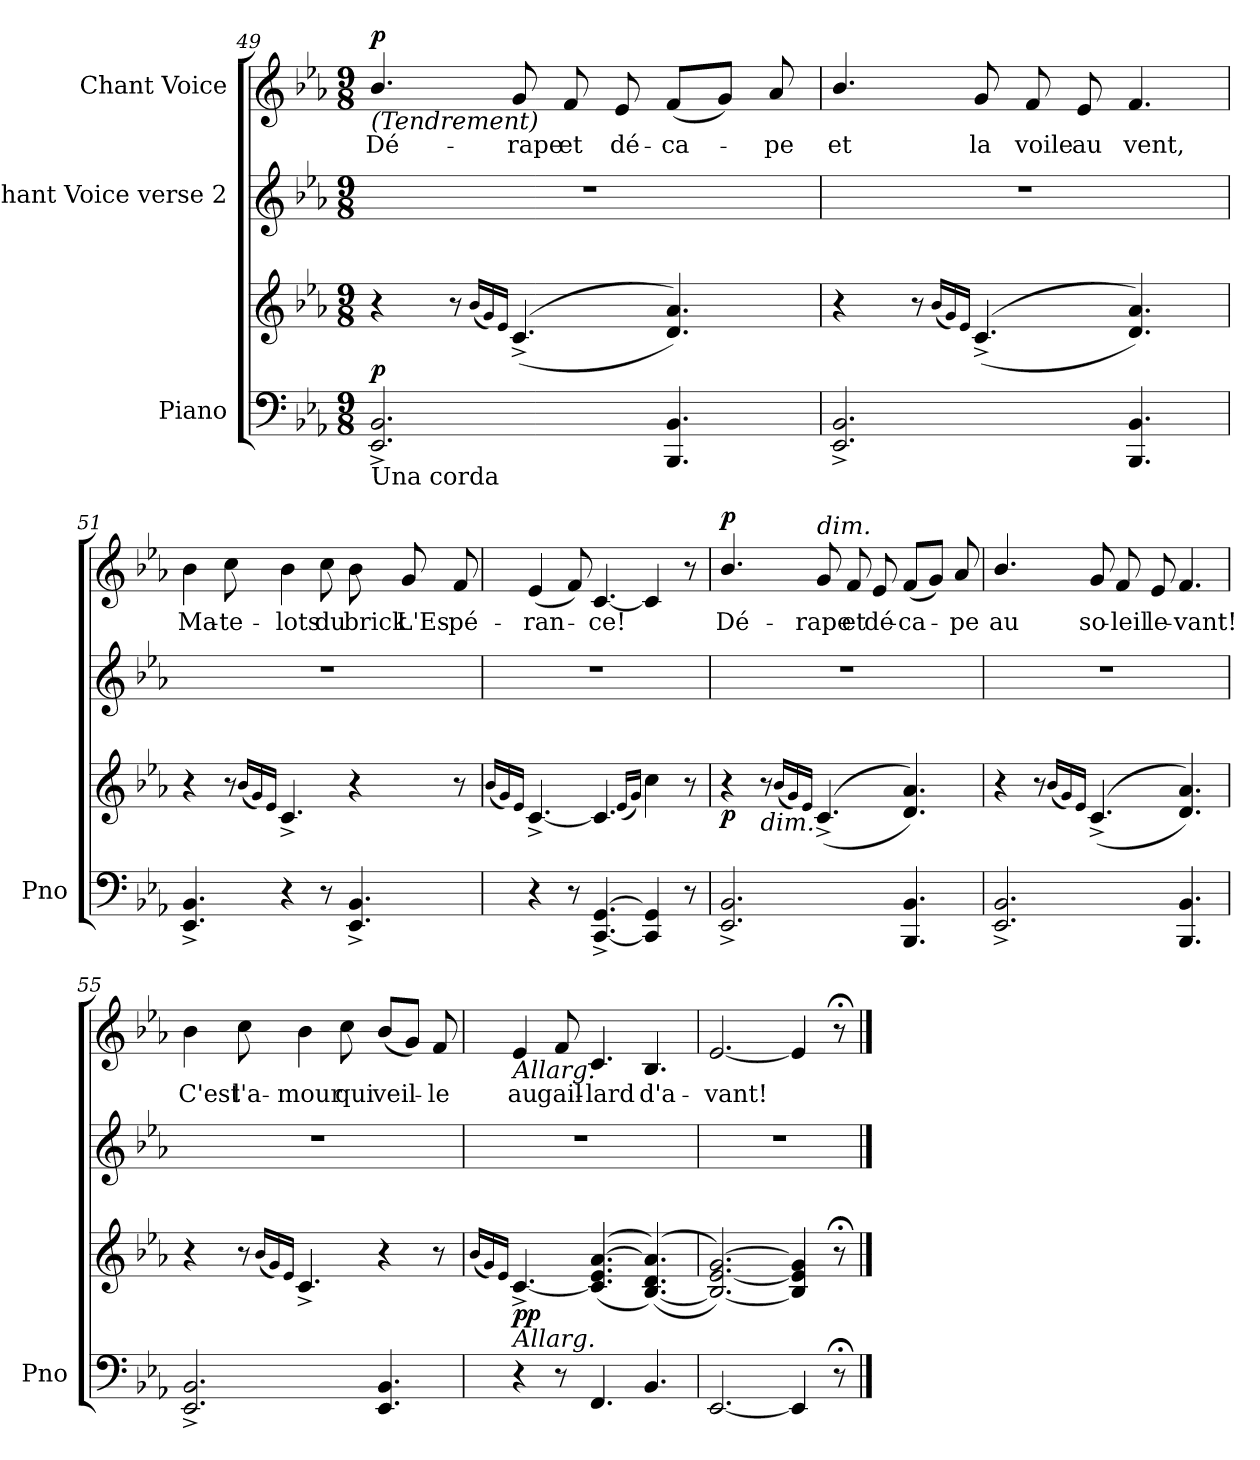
**kern	**kern	**dynam	**kern	**kern	**text	**dynam
*part3	*part3	*part3	*part2	*part1	*part1	*part1
*staff4	*staff3	*staff3/4	*staff2	*staff1	*staff1	*staff1
*I"Piano	*	*	*I"Chant Voice verse 2	*I"Chant Voice	*	*
*I'Pno	*	*	*	*	*	*
*clefF4	*clefG2	*	*clefG2	*clefG2	*	*
*k[b-e-a-]	*k[b-e-a-]	*	*k[b-e-a-]	*k[b-e-a-]	*	*
*M9/8	*M9/8	*	*M9/8	*M9/8	*	*
=49	=49	=49	=49	=49	=49	=49
!	!	!	!	!LO:TX:b:i:t=(Tendrement)	!	!
!LO:TX:b:t=Una corda	!	!	!	!	!	!
!	!	!LO:DY:a=2	!	!	!LO:LY:b	!LO:DY:a
2.EE-/^ 2.BB-/^	4r	p	8%9r	4.b-/	Dé-	p
.	8r	.	.	.	.	.
.	(16qb-/LL	.	.	.	.	.
.	16qg/)	.	.	.	.	.
.	16qe-/JJ	.	.	.	.	.
!	!	!	!	!	!LO:LY:b	!
.	((>4.c^</	.	.	8g/	-rape	.
!	!	!	!	!	!LO:LY:b	!
.	.	.	.	8f/	et	.
!	!	!	!	!	!LO:LY:b	!
.	.	.	.	8e-/	dé-	.
!	!	!	!	!	!LO:LY:b	!
4.BBB-/ 4.BB-/	4.d/ 4.a-/))	.	.	(8f/L	-ca-	.
.	.	.	.	8g/J)	.	.
!	!	!	!	!	!LO:LY:b	!
.	.	.	.	8a-/	-pe	.
!!LO:LB:g=z
=50	=50	=50	=50	=50	=50	=50
!	!	!	!	!	!LO:LY:b	!
2.EE-/^ 2.BB-/^	4r	.	8%9r	4.b-/	et	.
.	8r	.	.	.	.	.
.	(16qb-/LL	.	.	.	.	.
.	16qg/)	.	.	.	.	.
.	16qe-/JJ	.	.	.	.	.
!	!	!	!	!	!LO:LY:b	!
.	((>4.c^/	.	.	8g/	la	.
!	!	!	!	!	!LO:LY:b	!
.	.	.	.	8f/	voile	.
!	!	!	!	!	!LO:LY:b	!
.	.	.	.	8e-/	au	.
!	!	!	!	!	!LO:LY:b	!
4.BBB-/ 4.BB-/	4.d/ 4.a-/))	.	.	4.f/	vent,	.
=51	=51	=51	=51	=51	=51	=51
!	!	!	!	!	!LO:LY:b	!
4.EE-/^ 4.BB-/^	4r	.	8%9r	4b-\	-Ma-	.
!	!	!	!	!	!LO:LY:b	!
.	8r	.	.	8cc\	-te-	.
.	(16qb-/LL	.	.	.	.	.
.	16qg/)	.	.	.	.	.
.	16qe-/JJ	.	.	.	.	.
!	!	!	!	!	!LO:LY:b	!
4r	4.c^/	.	.	4b-\	-lots	.
!	!	!	!	!	!LO:LY:b	!
8r	.	.	.	8cc\	du	.
!	!	!	!	!	!LO:LY:b	!
4.EE-/^ 4.BB-/^	4r	.	.	8b-\	brick	.
!	!	!	!	!	!LO:LY:b	!
.	.	.	.	8g/	L'Es-	.
!	!	!	!	!	!LO:LY:b	!
.	8r	.	.	8f/	-pé-	.
=52	=52	=52	=52	=52	=52	=52
.	(16qb-/LL	.	.	.	.	.
.	16qg/)	.	.	.	.	.
.	16qe-/JJ	.	.	.	.	.
!	!	!	!	!	!LO:LY:b	!
4r	[4.c^/	.	8%9r	(4e-/	-ran-	.
8r	.	.	.	8f/)	.	.
!	!	!	!	!	!LO:LY:b	!
[4.CC/^< [4.GG/^<	4.c/]	.	.	[4.c/	-ce!	.
.	(16qe-/LL	.	.	.	.	.
.	16qg/JJ)	.	.	.	.	.
4CC/] 4GG/]	4cc\	.	.	4c/]	.	.
8r	8r	.	.	8r	.	.
=53	=53	=53	=53	=53	=53	=53
!	!	!LO:DY:b	!	!	!LO:LY:b	!LO:DY:a
2.EE-/^ 2.BB-/^	4r	p	8%9r	4.b-/	Dé-	p
!	!LO:TX:b:i:t=dim.	!	!	!	!	!
.	8r	.	.	.	.	.
.	(16qb-/LL	.	.	.	.	.
.	16qg/)	.	.	.	.	.
.	16qe-/JJ	.	.	.	.	.
!	!	!	!	!LO:TX:a:i:t=dim.	!	!
!	!	!	!	!	!LO:LY:b	!
.	((>4.c^/	.	.	8g/	-rape	.
!	!	!	!	!	!LO:LY:b	!
.	.	.	.	8f/	et	.
!	!	!	!	!	!LO:LY:b	!
.	.	.	.	8e-/	dé-	.
!	!	!	!	!	!LO:LY:b	!
4.BBB-/ 4.BB-/	4.d/ 4.a-/))	.	.	(8f/L	-ca-	.
.	.	.	.	8g/J)	.	.
!	!	!	!	!	!LO:LY:b	!
.	.	.	.	8a-/	-pe	.
!!LO:LB:g=z
=54	=54	=54	=54	=54	=54	=54
!	!	!	!	!	!LO:LY:b	!
2.EE-/^ 2.BB-/^	4r	.	8%9r	4.b-/	au	.
.	8r	.	.	.	.	.
.	(16qb-/LL	.	.	.	.	.
.	16qg/)	.	.	.	.	.
.	16qe-/JJ	.	.	.	.	.
!	!	!	!	!	!LO:LY:b	!
.	((>4.c^/	.	.	8g/	so-	.
!	!	!	!	!	!LO:LY:b	!
.	.	.	.	8f/	-leil	.
!	!	!	!	!	!LO:LY:b	!
.	.	.	.	8e-/	le-	.
!	!	!	!	!	!LO:LY:b	!
4.BBB-/ 4.BB-/	4.d/ 4.a-/))	.	.	4.f/	-vant!	.
=55	=55	=55	=55	=55	=55	=55
!	!	!	!	!	!LO:LY:b	!
2.EE-/^ 2.BB-/^	4r	.	8%9r	4b-\	C'est	.
!	!	!	!	!	!LO:LY:b	!
.	8r	.	.	8cc\	l'a-	.
.	(16qb-/LL	.	.	.	.	.
.	16qg/)	.	.	.	.	.
.	16qe-/JJ	.	.	.	.	.
!	!	!	!	!	!LO:LY:b	!
.	4.c^/	.	.	4b-\	-mour	.
!	!	!	!	!	!LO:LY:b	!
.	.	.	.	8cc\	qui	.
!	!	!	!	!	!LO:LY:b	!
4.EE-/ 4.BB-/	4r	.	.	(8b-/L	veil-	.
.	.	.	.	8g/J)	.	.
!	!	!	!	!	!LO:LY:b	!
.	8r	.	.	8f/	-le	.
=56	=56	=56	=56	=56	=56	=56
.	(16qb-/LL	.	.	.	.	.
.	16qg/)	.	.	.	.	.
.	16qe-/JJ	.	.	.	.	.
!	!	!	!	!LO:TX:b:i:t=Allarg.	!	!
!	!LO:TX:b:i:t=Allarg.	!	!	!	!	!
!	!	!LO:DY:b	!	!	!LO:LY:b	!
4r	[4.c^/	pp	8%9r	4e-/	au	.
!	!	!	!	!	!LO:LY:b	!
8r	.	.	.	8f/	gail-	.
!	!	!	!	!	!LO:LY:b	!
4.FF/	((<4.c/] 4.e-/ [4.a-/	.	.	4.c/	-lard	.
!	!	!	!	!	!LO:LY:b	!
4.BB-/	(([4.B-/ 4.d/ 4.a-/]))	.	.	4.B-/	d'a-	.
=57	=57	=57	=57	=57	=57	=57
!	!	!	!	!	!LO:LY:b	!
[2.EE-/	2.B-/_ [2.e-/ [2.g/))	.	8%9r	[2.e-/	-vant!	.
4EE-/]	4B-/] 4e-/] 4g/]	.	.	4e-/]	.	.
8r;<	8r;<	.	.	8r;<	.	.
==	==	==	==	==	==	==
*-	*-	*-	*-	*-	*-	*-
